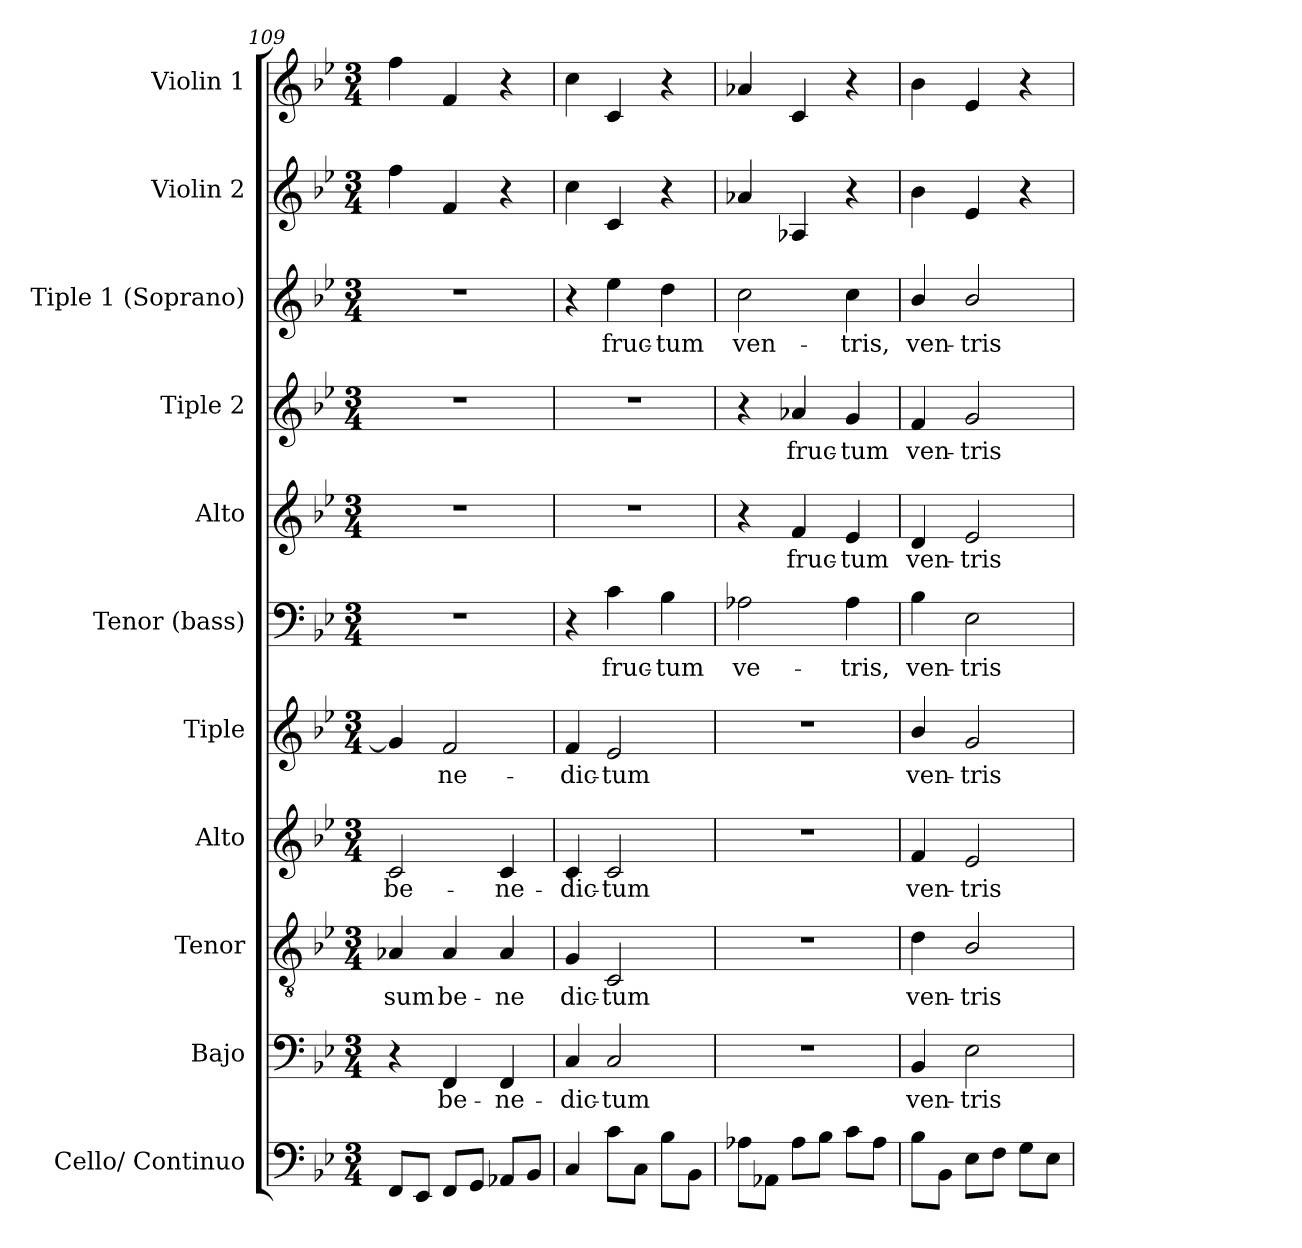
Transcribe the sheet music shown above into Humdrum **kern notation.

**kern	**kern	**text	**kern	**text	**kern	**text	**kern	**text	**kern	**text	**kern	**text	**kern	**text	**kern	**text	**kern	**kern
*part11	*part10	*part10	*part9	*part9	*part8	*part8	*part7	*part7	*part6	*part6	*part5	*part5	*part4	*part4	*part3	*part3	*part2	*part1
*staff11	*staff10	*staff10	*staff9	*staff9	*staff8	*staff8	*staff7	*staff7	*staff6	*staff6	*staff5	*staff5	*staff4	*staff4	*staff3	*staff3	*staff2	*staff1
*I"Cello/ Continuo	*I"Bajo	*	*I"Tenor	*	*I"Alto	*	*I"Tiple	*	*I"Tenor  (bass)	*	*I"Alto	*	*I"Tiple 2	*	*I"Tiple 1 (Soprano)	*	*I"Violin 2	*I"Violin 1
*I'Cont.	*I'B.	*	*I'T.	*	*I'A.	*	*	*	*I'B.	*	*I'A.	*	*	*	*I'S.	*	*I'Vln. 2	*I'Vln. 1
*clefF4	*clefF4	*	*clefGv2	*	*clefG2	*	*clefG2	*	*clefF4	*	*clefG2	*	*clefG2	*	*clefG2	*	*clefG2	*clefG2
*	*	*	*ITrd7c12	*	*	*	*	*	*	*	*	*	*	*	*	*	*	*
*k[b-e-]	*k[b-e-]	*	*k[b-e-]	*	*k[b-e-]	*	*k[b-e-]	*	*k[b-e-]	*	*k[b-e-]	*	*k[b-e-]	*	*k[b-e-]	*	*k[b-e-]	*k[b-e-]
*B-:	*B-:	*	*B-:	*	*B-:	*	*B-:	*	*B-:	*	*B-:	*	*B-:	*	*B-:	*	*B-:	*B-:
*M3/4	*M3/4	*	*M3/4	*	*M3/4	*	*M3/4	*	*M3/4	*	*M3/4	*	*M3/4	*	*M3/4	*	*M3/4	*M3/4
=109	=109	=109	=109	=109	=109	=109	=109	=109	=109	=109	=109	=109	=109	=109	=109	=109	=109	=109
!	!	!	!	!LO:LY:b:color=#000000	!	!	!	!	!	!	!	!	!	!	!	!	!	!
!	!	!	!	!	!	!LO:LY:b:color=#000000	!	!	!LO:N:vis=1	!	!LO:N:vis=1	!	!LO:N:vis=1	!	!LO:N:vis=1	!	!	!
8FFi/L	4r	.	4AA-Xi/	-sum	2ci/	be-	4gi/]	.	2.r	.	2.r	.	2.r	.	2.r	.	4ffi\	4ffi\
8EE-i/J	.	.	.	.	.	.	.	.	.	.	.	.	.	.	.	.	.	.
!	!	!LO:LY:b:color=#000000	!	!	!	!	!	!	!	!	!	!	!	!	!	!	!	!
!	!	!	!	!LO:LY:b:color=#000000	!	!	!	!	!	!	!	!	!	!	!	!	!	!
!	!	!	!	!	!	!	!	!LO:LY:b:color=#000000	!	!	!	!	!	!	!	!	!	!
8FFi/L	4FFi/	be-	4AA-i/	be-	.	.	2fi/	-ne-	.	.	.	.	.	.	.	.	4fi/	4fi/
8GGi/J	.	.	.	.	.	.	.	.	.	.	.	.	.	.	.	.	.	.
!	!	!LO:LY:b:color=#000000	!	!	!	!	!	!	!	!	!	!	!	!	!	!	!	!
!	!	!	!	!LO:LY:b:color=#000000	!	!	!	!	!	!	!	!	!	!	!	!	!	!
!	!	!	!	!	!	!LO:LY:b:color=#000000	!	!	!	!	!	!	!	!	!	!	!	!
8AA-Xi/L	4FFi/	-ne-	4AA-i/	-ne	4ci/	-ne-	.	.	.	.	.	.	.	.	.	.	4r	4r
8BB-i/J	.	.	.	.	.	.	.	.	.	.	.	.	.	.	.	.	.	.
=110	=110	=110	=110	=110	=110	=110	=110	=110	=110	=110	=110	=110	=110	=110	=110	=110	=110	=110
!	!	!LO:LY:b:color=#000000	!	!	!	!	!	!	!	!	!	!	!	!	!	!	!	!
!	!	!	!	!LO:LY:b:color=#000000	!	!	!	!	!	!	!	!	!	!	!	!	!	!
!	!	!	!	!	!	!LO:LY:b:color=#000000	!	!	!	!	!	!	!	!	!	!	!	!
!	!	!	!	!	!	!	!	!LO:LY:b:color=#000000	!	!	!LO:N:vis=1	!	!LO:N:vis=1	!	!	!	!	!
4Ci/	4Ci/	-dic-	4GGi/	dic-	4ci/	-dic-	4fi/	-dic-	4r	.	2.r	.	2.r	.	4r	.	4cci\	4cci\
!	!	!LO:LY:b:color=#000000	!	!	!	!	!	!	!	!	!	!	!	!	!	!	!	!
!	!	!	!	!LO:LY:b:color=#000000	!	!	!	!	!	!	!	!	!	!	!	!	!	!
!	!	!	!	!	!	!LO:LY:b:color=#000000	!	!	!	!	!	!	!	!	!	!	!	!
!	!	!	!	!	!	!	!	!LO:LY:b:color=#000000	!	!	!	!	!	!	!	!	!	!
!	!	!	!	!	!	!	!	!	!	!LO:LY:b:color=#000000	!	!	!	!	!	!	!	!
!	!	!	!	!	!	!	!	!	!	!	!	!	!	!	!	!LO:LY:b:color=#000000	!	!
8ci\L	2Ci/	-tum	2CCi/	-tum	2ci/	-tum	2e-i/	-tum	4ci\	fruc-	.	.	.	.	4ee-i\	fruc-	4ci/	4ci/
8Ci\J	.	.	.	.	.	.	.	.	.	.	.	.	.	.	.	.	.	.
!	!	!	!	!	!	!	!	!	!	!LO:LY:b:color=#000000	!	!	!	!	!	!	!	!
!	!	!	!	!	!	!	!	!	!	!	!	!	!	!	!	!LO:LY:b:color=#000000	!	!
8B-i\L	.	.	.	.	.	.	.	.	4B-i\	-tum	.	.	.	.	4ddi\	-tum	4r	4r
8BB-i\J	.	.	.	.	.	.	.	.	.	.	.	.	.	.	.	.	.	.
=111	=111	=111	=111	=111	=111	=111	=111	=111	=111	=111	=111	=111	=111	=111	=111	=111	=111	=111
!	!LO:N:vis=1	!	!LO:N:vis=1	!	!LO:N:vis=1	!	!LO:N:vis=1	!	!	!	!	!	!	!	!	!	!	!
!	!	!	!	!	!	!	!	!	!	!LO:LY:b:color=#000000	!	!	!	!	!	!	!	!
!	!	!	!	!	!	!	!	!	!	!	!	!	!	!	!	!LO:LY:b:color=#000000	!	!
8A-Xi\L	2.r	.	2.r	.	2.r	.	2.r	.	2A-Xi\	ve-	4r	.	4r	.	2cci\	ven-	4a-Xi/	4a-Xi/
8AA-Xi\J	.	.	.	.	.	.	.	.	.	.	.	.	.	.	.	.	.	.
!	!	!	!	!	!	!	!	!	!	!	!	!LO:LY:b:color=#000000	!	!	!	!	!	!
!	!	!	!	!	!	!	!	!	!	!	!	!	!	!LO:LY:b:color=#000000	!	!	!	!
8A-i\L	.	.	.	.	.	.	.	.	.	.	4fi/	fruc-	4a-Xi/	fruc-	.	.	4A-Xi/	4ci/
8B-i\J	.	.	.	.	.	.	.	.	.	.	.	.	.	.	.	.	.	.
!	!	!	!	!	!	!	!	!	!	!LO:LY:b:color=#000000	!	!	!	!	!	!	!	!
!	!	!	!	!	!	!	!	!	!	!	!	!LO:LY:b:color=#000000	!	!	!	!	!	!
!	!	!	!	!	!	!	!	!	!	!	!	!	!	!LO:LY:b:color=#000000	!	!	!	!
!	!	!	!	!	!	!	!	!	!	!	!	!	!	!	!	!LO:LY:b:color=#000000	!	!
8ci\L	.	.	.	.	.	.	.	.	4A-i\	-tris,	4e-i/	-tum	4gi/	-tum	4cci\	-tris,	4r	4r
8A-i\J	.	.	.	.	.	.	.	.	.	.	.	.	.	.	.	.	.	.
!!LO:PB:g=z
=112	=112	=112	=112	=112	=112	=112	=112	=112	=112	=112	=112	=112	=112	=112	=112	=112	=112	=112
!	!	!LO:LY:b:color=#000000	!	!	!	!	!	!	!	!	!	!	!	!	!	!	!	!
!	!	!	!	!LO:LY:b:color=#000000	!	!	!	!	!	!	!	!	!	!	!	!	!	!
!	!	!	!	!	!	!LO:LY:b:color=#000000	!	!	!	!	!	!	!	!	!	!	!	!
!	!	!	!	!	!	!	!	!LO:LY:b:color=#000000	!	!	!	!	!	!	!	!	!	!
!	!	!	!	!	!	!	!	!	!	!LO:LY:b:color=#000000	!	!	!	!	!	!	!	!
!	!	!	!	!	!	!	!	!	!	!	!	!LO:LY:b:color=#000000	!	!	!	!	!	!
!	!	!	!	!	!	!	!	!	!	!	!	!	!	!LO:LY:b:color=#000000	!	!	!	!
!	!	!	!	!	!	!	!	!	!	!	!	!	!	!	!	!LO:LY:b:color=#000000	!	!
8B-i\L	4BB-i/	ven-	4Di\	ven-	4fi/	ven-	4b-i/	ven-	4B-i\	ven-	4di/	ven-	4fi/	ven-	4b-i/	ven-	4b-i\	4b-i\
8BB-i\J	.	.	.	.	.	.	.	.	.	.	.	.	.	.	.	.	.	.
!	!	!LO:LY:b:color=#000000	!	!	!	!	!	!	!	!	!	!	!	!	!	!	!	!
!	!	!	!	!LO:LY:b:color=#000000	!	!	!	!	!	!	!	!	!	!	!	!	!	!
!	!	!	!	!	!	!LO:LY:b:color=#000000	!	!	!	!	!	!	!	!	!	!	!	!
!	!	!	!	!	!	!	!	!LO:LY:b:color=#000000	!	!	!	!	!	!	!	!	!	!
!	!	!	!	!	!	!	!	!	!	!LO:LY:b:color=#000000	!	!	!	!	!	!	!	!
!	!	!	!	!	!	!	!	!	!	!	!	!LO:LY:b:color=#000000	!	!	!	!	!	!
!	!	!	!	!	!	!	!	!	!	!	!	!	!	!LO:LY:b:color=#000000	!	!	!	!
!	!	!	!	!	!	!	!	!	!	!	!	!	!	!	!	!LO:LY:b:color=#000000	!	!
8E-i\L	2E-i\	-tris	2BB-i/	-tris	2e-i/	-tris	2gi/	-tris	2E-i\	-tris	2e-i/	-tris	2gi/	-tris	2b-i/	-tris	4e-i/	4e-i/
8Fi\J	.	.	.	.	.	.	.	.	.	.	.	.	.	.	.	.	.	.
8Gi\L	.	.	.	.	.	.	.	.	.	.	.	.	.	.	.	.	4r	4r
8E-i\J	.	.	.	.	.	.	.	.	.	.	.	.	.	.	.	.	.	.
=	=	=	=	=	=	=	=	=	=	=	=	=	=	=	=	=	=	=
*-	*-	*-	*-	*-	*-	*-	*-	*-	*-	*-	*-	*-	*-	*-	*-	*-	*-	*-
